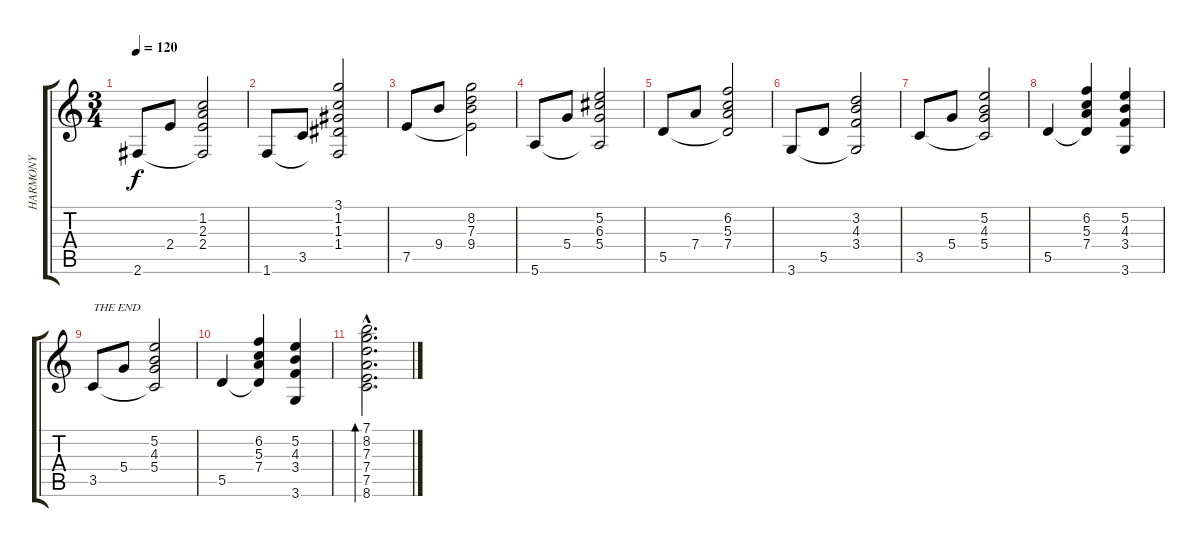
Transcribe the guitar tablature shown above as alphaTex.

\track ("HARMONY" "HARMONY") {instrument electricguitarjazz}
\staff {score tabs}
\tuning (E4 B3 G3 D3 A2 E2) {hide}
\ts (3 4)
\tempo 120
\clef g2
\ks c
2.6.8{dy f} 2.4.8 (1.2 2.3 2.4 2.6{t}).2 |
1.6.8 3.5.8 (3.1 1.2 1.3 1.4 1.6{t}).2 |
7.5.8 9.4.8 (8.2 7.3 9.4 7.5{t}).2 |
5.6.8 5.4.8 (5.2 6.3 5.4 5.6{t}).2 |
5.5.8 7.4.8 (6.2 5.3 7.4 5.5{t}).2 |
3.6.8 5.5.8 (3.2 4.3 3.4 3.6{t}).2 |
3.5.8 5.4.8 (5.2 4.3 5.4 3.5{t}).2 |
5.5.4 (6.2 5.3 7.4 5.5{t}).4 (5.2 4.3 3.4 3.6).4 |
3.5.8{txt "THE END"} 5.4.8 (5.2 4.3 5.4 3.5{t}).2 |
5.5.4 (6.2 5.3 7.4 5.5{t}).4 (5.2 4.3 3.4 3.6).4 |
(7.1{hac} 8.2{hac} 7.3{hac} 7.4{hac} 7.5{hac} 8.6{hac}).2{d bd 240}
